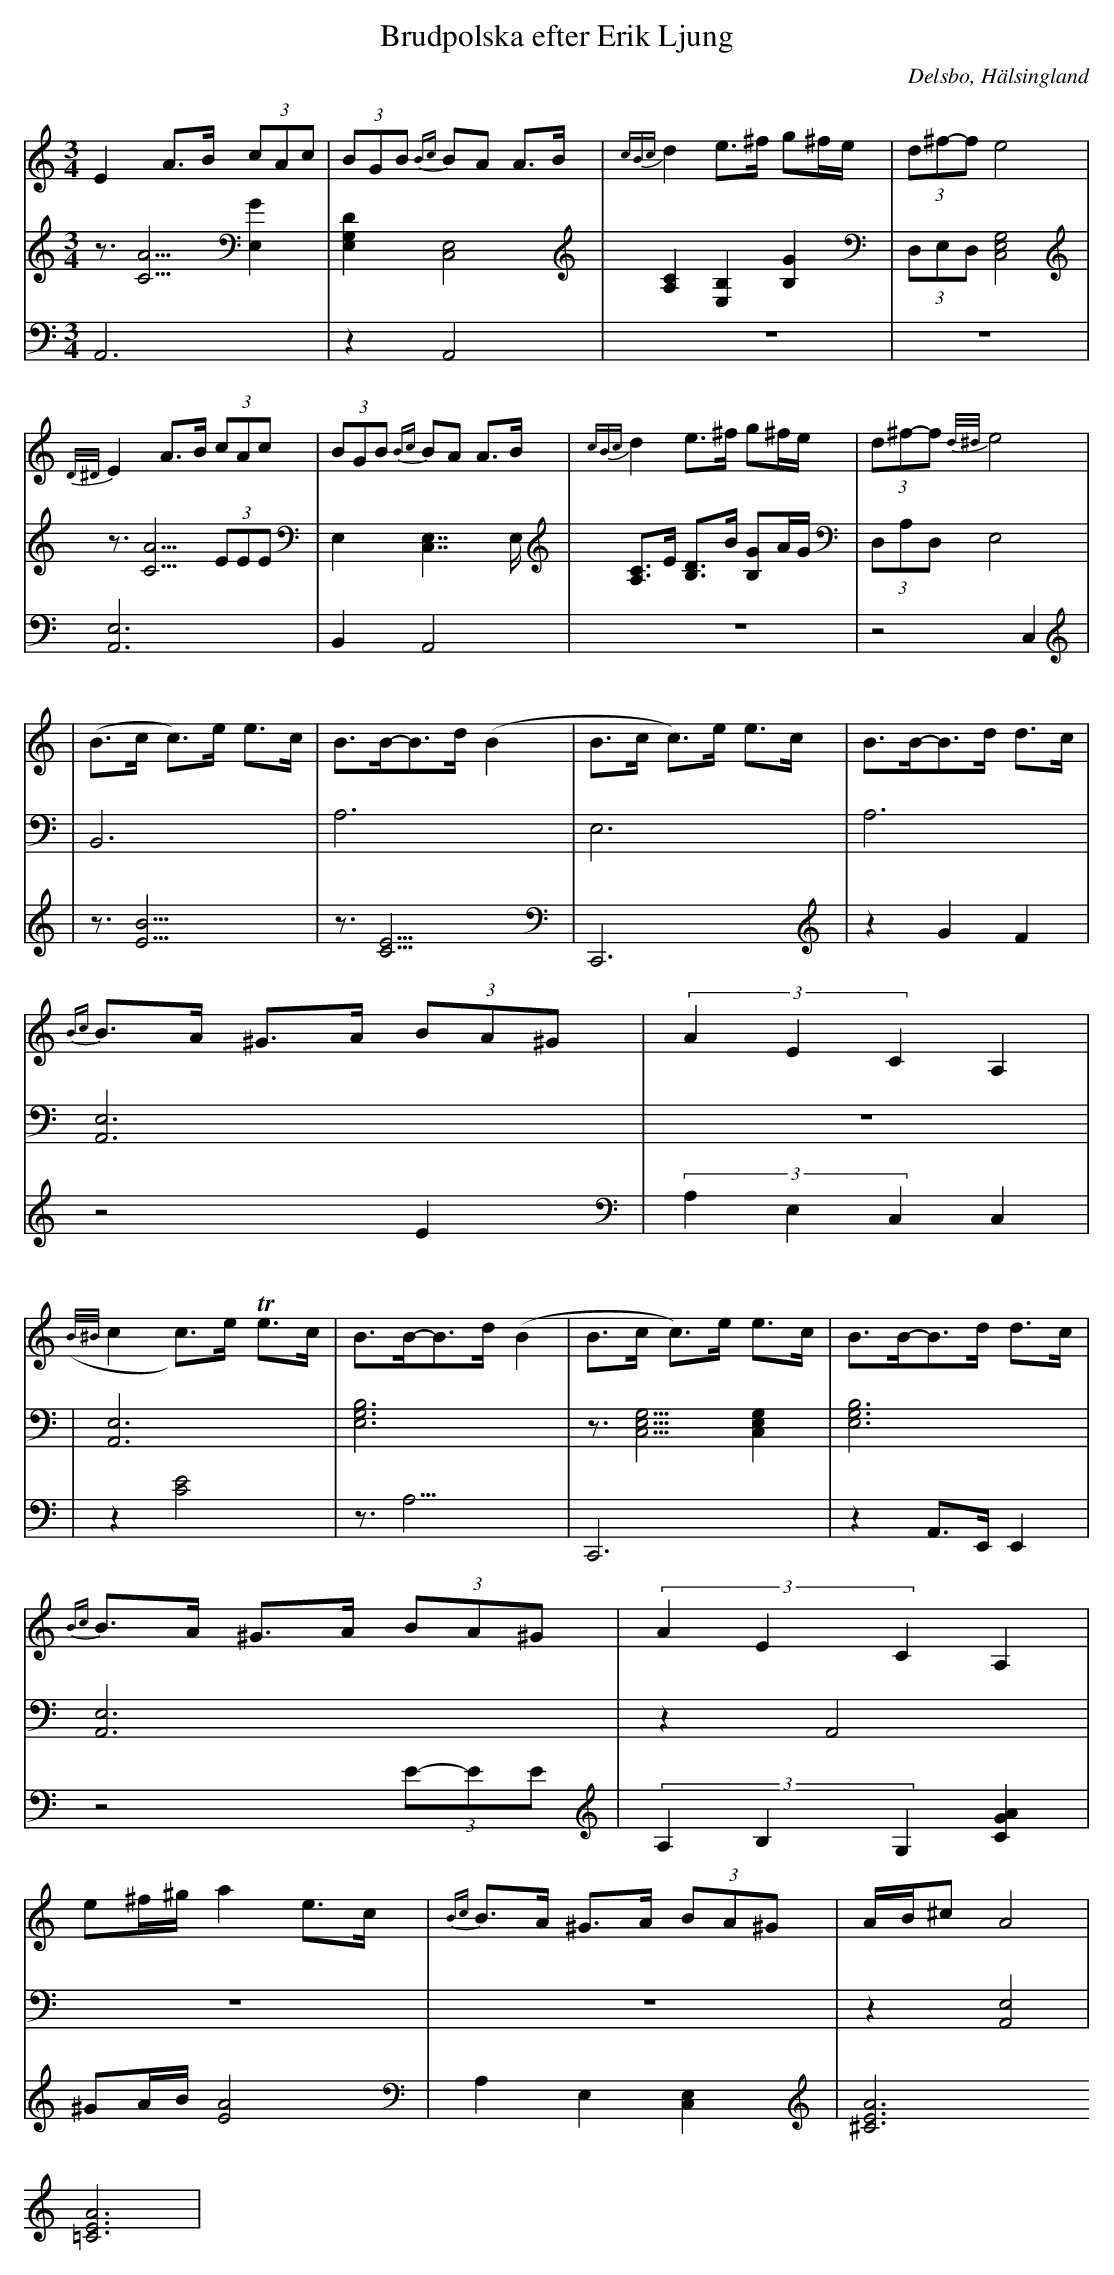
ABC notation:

X:1
T: Brudpolska efter Erik Ljung
Q: 105
O: Delsbo, Hälsingland
M: 3/4
L: 1/8
K: Am
V:1
V:2
V:3 =Merge
V:1
E2 A>B (3cAc| (3BGB {Bc}BA A>B|{cBc}d2 e>^f g^f/e/|(3d^f-f e4 |
{D/^D/}E2 A>B (3cAc| (3BGB {Bc}BA A>B|{cBc}d2 e>^f g^f/e/|(3d^f-f {d/^d/}e4 |
|(B>c c)>e e>c|B>B-B>d (B2|B>c c)>e e>c|B>B-B>d d>c|
{Bc}B>A ^G>A (3BA^G|(3A2E2C2 A,2|
({B/^B/}c2 c)>e Te>c|B>B-B>d (B2|B>c c)>e e>c|B>B-B>d d>c|
{Bc}B>A ^G>A (3BA^G|(3A2E2C2 A,2|
e^f/^g/ a2 e>c|{Bc}B>A ^G>A (3BA^G|A/B/^c A4|
V:2
z3/2[A5/2C5/2] [E,2G2]|[D2E,2G,2] [C,4E,4]|[A,2C2] [E,2B,2] [B,2G2]|(3D,E,D, [E,4G,4C,4]|
z3/2 [A5/2C5/2] (3EEE|E,2 [C,7/2E,7/2]E,/|[A,C]>E [B,D]>B [B,G]A/G/|(3D,A,D, [E,4]|
|[B,,6]|[A,6]|E,6|A,6|
[A,,6E,6]|z6|
|[A,,6E,6]|[E,6G,6B,6]|z3/2[E,5/2G,5/2C,5/2] [E,2G,2C,2]|[E,6G,6B,6]|
[A,,6E,6]|z2 A,,4|
z6|z6|z2 [A,,4E,4]|
V:3
A,,6|z2 A,,4|z6|z6|
[A,,6E,6]|B,,2 A,,4|z6|z4  C,2|
|z3/2[B9/2E9/2]|z3/2[C9/2E9/2]|C,,6|z2 G2 F2|
z4 E2|(3A,2E,2C,2 [C,2]|
|z2 [C4E4]|z3<A,3|C,,6|z2 A,,>E,, E,,2|
z4 (3E-EE|(3A,2B,2G,2 [G2A2C2]|
^GA/B/ [A4E4]|A,2 E,2 [C,2E,2]|[A6^C6E6] [A6=C6E6]|
